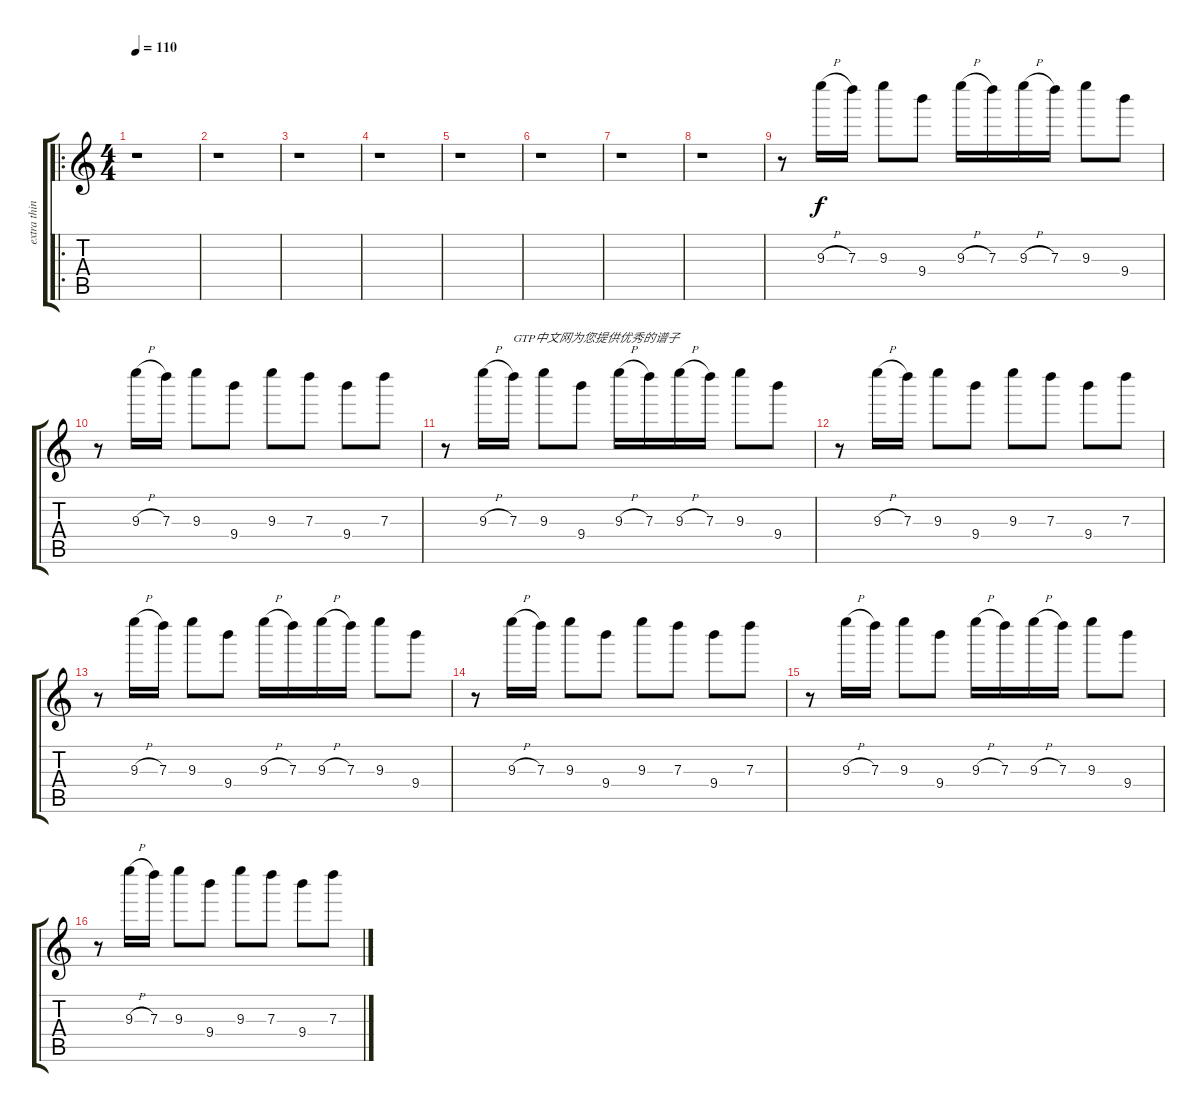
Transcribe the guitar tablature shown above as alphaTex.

\track ("extra things" "extra thin") {instrument electricguitarjazz}
\staff {score tabs}
\tuning (E6 B5 G5 D5 A4 E4) {hide}
\ro
\ts (4 4)
\tempo 110
\clef g2
\ks c
r.1{dy mp} |
r.1 |
r.1 |
r.1 |
r.1 |
r.1 |
r.1 |
r.1 |
r.8 9.3{h}.16{dy f} 7.3.16 9.3.8 9.4.8 9.3{h}.16 7.3.16 9.3{h}.16 7.3.16 9.3.8 9.4.8 |
r.8 9.3{h}.16 7.3.16 9.3.8 9.4.8 9.3.8 7.3.8 9.4.8 7.3.8 |
r.8 9.3{h}.16 7.3.16{txt "GTP中文网为您提供优秀的谱子"} 9.3.8 9.4.8 9.3{h}.16 7.3.16 9.3{h}.16 7.3.16 9.3.8 9.4.8 |
r.8 9.3{h}.16 7.3.16 9.3.8 9.4.8 9.3.8 7.3.8 9.4.8 7.3.8 |
r.8 9.3{h}.16 7.3.16 9.3.8 9.4.8 9.3{h}.16 7.3.16 9.3{h}.16 7.3.16 9.3.8 9.4.8 |
r.8 9.3{h}.16 7.3.16 9.3.8 9.4.8 9.3.8 7.3.8 9.4.8 7.3.8 |
r.8 9.3{h}.16 7.3.16 9.3.8 9.4.8 9.3{h}.16 7.3.16 9.3{h}.16 7.3.16 9.3.8 9.4.8 |
r.8 9.3{h}.16 7.3.16 9.3.8 9.4.8 9.3.8 7.3.8 9.4.8 7.3.8
